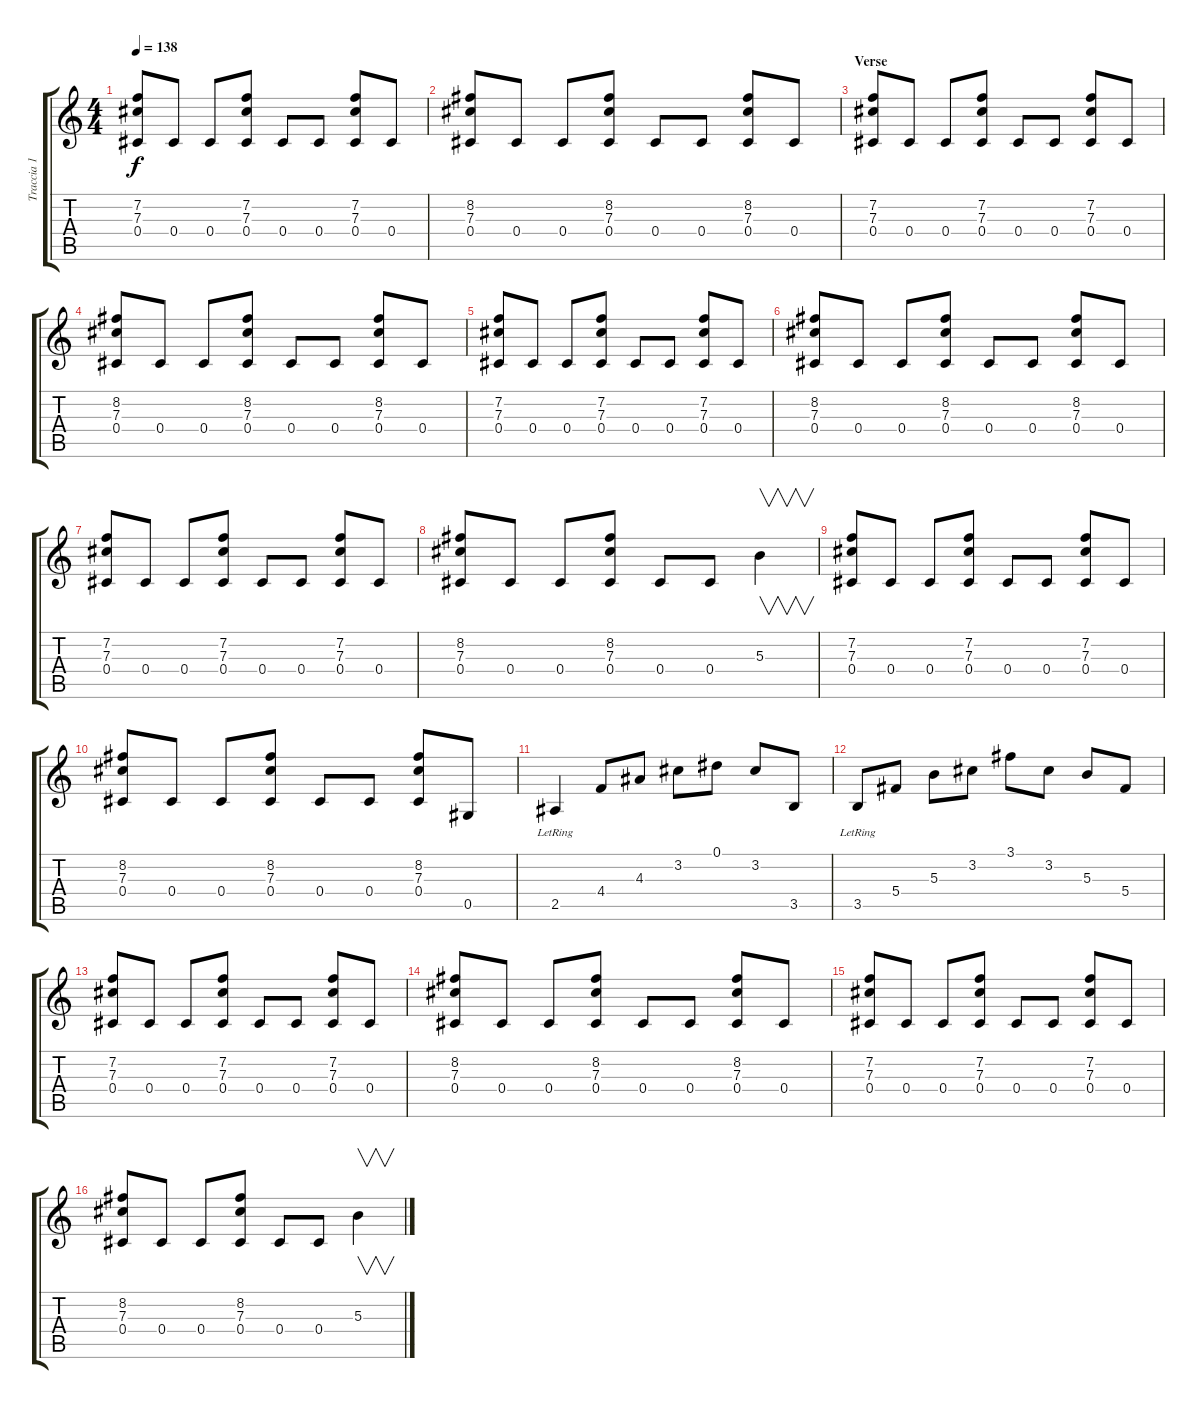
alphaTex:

\track ("Traccia 1" "Traccia 1") {instrument distortionguitar}
\staff {score tabs}
\tuning (Eb4 Bb3 Gb3 Db3 Ab2 Eb2) {hide}
\ts (4 4)
\tempo 138
\clef g2
\ks c
(7.2 7.3 0.4).8{dy f instrument distortionguitar} 0.4.8 0.4.8 (7.2 7.3 0.4).8 0.4.8 0.4.8 (7.2 7.3 0.4).8 0.4.8 |
(8.2 7.3 0.4).8 0.4.8 0.4.8 (8.2 7.3 0.4).8 0.4.8 0.4.8 (8.2 7.3 0.4).8 0.4.8 |
\section ("" "Verse")
(7.2 7.3 0.4).8 0.4.8 0.4.8 (7.2 7.3 0.4).8 0.4.8 0.4.8 (7.2 7.3 0.4).8 0.4.8 |
(8.2 7.3 0.4).8 0.4.8 0.4.8 (8.2 7.3 0.4).8 0.4.8 0.4.8 (8.2 7.3 0.4).8 0.4.8 |
(7.2 7.3 0.4).8 0.4.8 0.4.8 (7.2 7.3 0.4).8 0.4.8 0.4.8 (7.2 7.3 0.4).8 0.4.8 |
(8.2 7.3 0.4).8 0.4.8 0.4.8 (8.2 7.3 0.4).8 0.4.8 0.4.8 (8.2 7.3 0.4).8 0.4.8 |
(7.2 7.3 0.4).8 0.4.8 0.4.8 (7.2 7.3 0.4).8 0.4.8 0.4.8 (7.2 7.3 0.4).8 0.4.8 |
(8.2 7.3 0.4).8 0.4.8 0.4.8 (8.2 7.3 0.4).8 0.4.8 0.4.8 5.3.4{v} |
(7.2 7.3 0.4).8 0.4.8 0.4.8 (7.2 7.3 0.4).8 0.4.8 0.4.8 (7.2 7.3 0.4).8 0.4.8 |
(8.2 7.3 0.4).8 0.4.8 0.4.8 (8.2 7.3 0.4).8 0.4.8 0.4.8 (8.2 7.3 0.4).8 0.5.8 |
2.5{lr}.4 4.4.8 4.3.8 3.2.8 0.1.8 3.2.8 3.5.8 |
3.5{lr}.8 5.4.8 5.3.8 3.2.8 3.1.8 3.2.8 5.3.8 5.4.8 |
(7.2 7.3 0.4).8 0.4.8 0.4.8 (7.2 7.3 0.4).8 0.4.8 0.4.8 (7.2 7.3 0.4).8 0.4.8 |
(8.2 7.3 0.4).8 0.4.8 0.4.8 (8.2 7.3 0.4).8 0.4.8 0.4.8 (8.2 7.3 0.4).8 0.4.8 |
(7.2 7.3 0.4).8 0.4.8 0.4.8 (7.2 7.3 0.4).8 0.4.8 0.4.8 (7.2 7.3 0.4).8 0.4.8 |
(8.2 7.3 0.4).8 0.4.8 0.4.8 (8.2 7.3 0.4).8 0.4.8 0.4.8 5.3.4{v}
